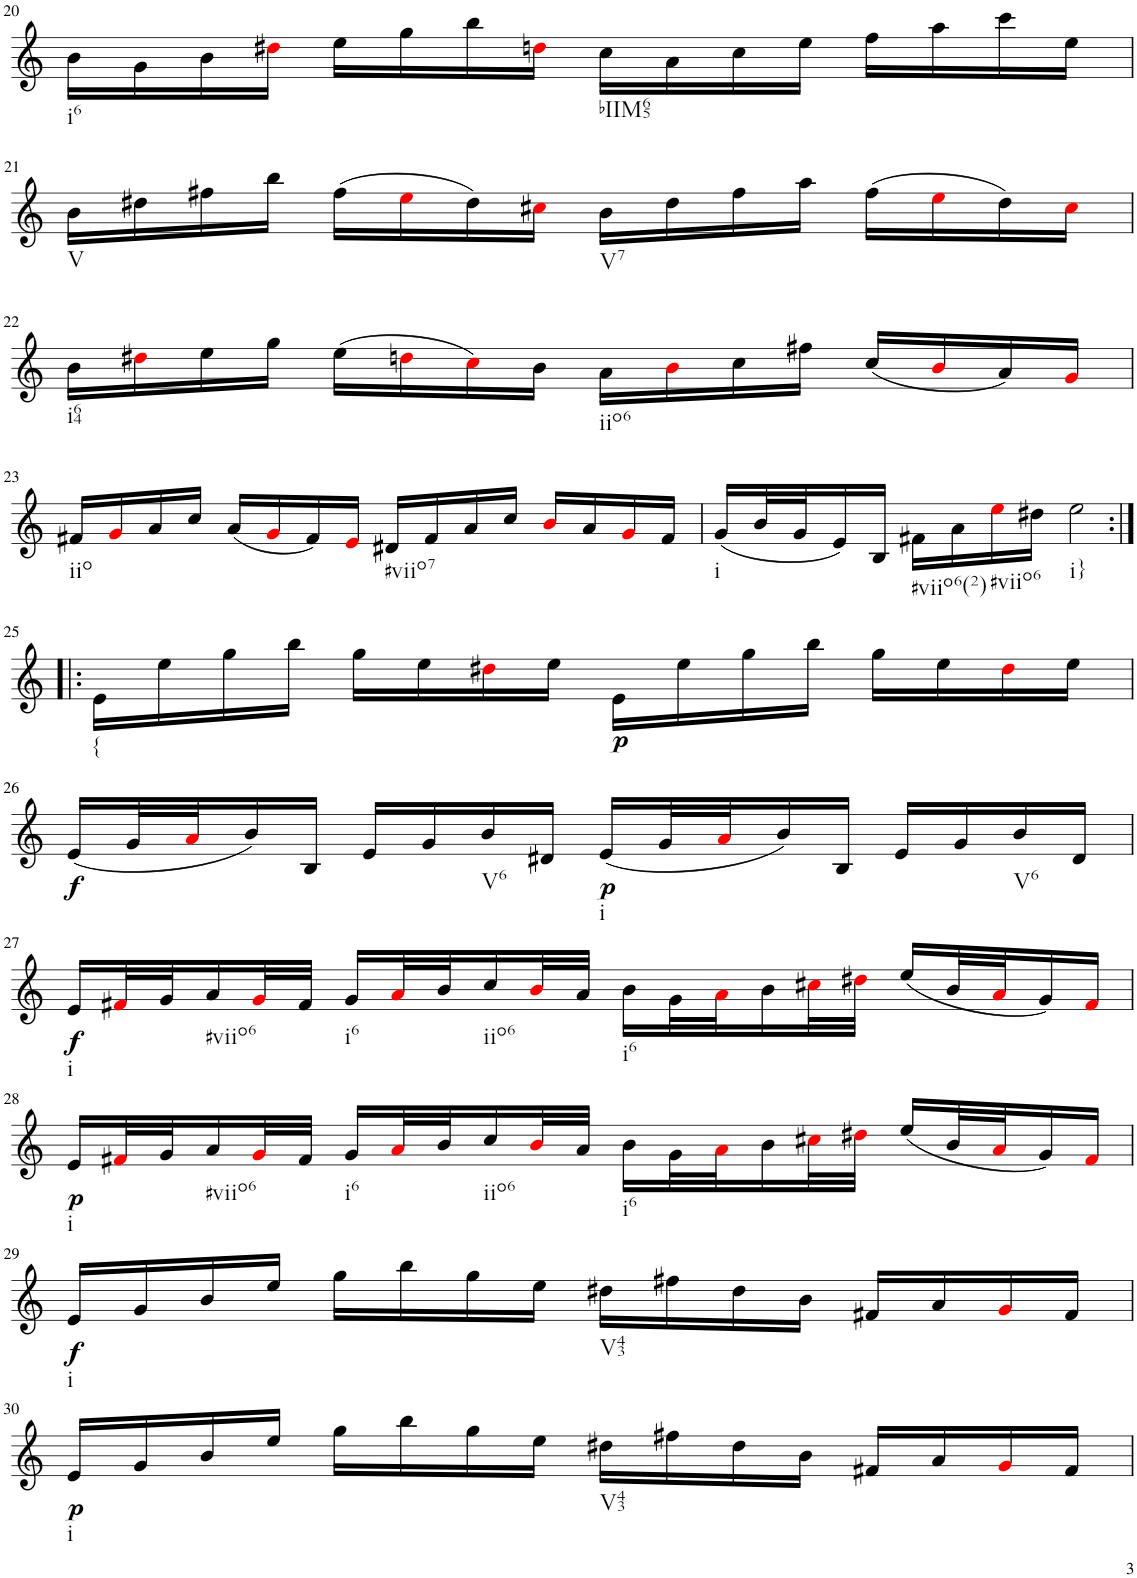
**kern	**dynam
*part1	*part1
*staff1	*staff1
*I"Violin	*
*I'Vln.	*
!!LO:PB:g=z
*clefG2	*
*k[]	*
*M2/2	*
=20	=20
!LO:TX:b:t=i6	!
16b\LL	.
16g\	.
16b\	.
16dd#Xi\JJ	.
16ee\LL	.
16gg\	.
16bb\	.
16ddni\JJ	.
!LO:TX:b:t=bIIM65	!
16cc\LL	.
16a\	.
16cc\	.
16ee\JJ	.
16ff\LL	.
16aa\	.
16ccc\	.
16ee\JJ	.
!!LO:LB:g=z
=21	=21
!LO:TX:b:t=V	!
16b\LL	.
16dd#X\	.
16ff#X\	.
16bb\JJ	.
(16ff#\LL	.
16eei\	.
16dd#\)	.
16cc#Xi\JJ	.
!LO:TX:b:t=V7	!
16b\LL	.
16dd#\	.
16ff#\	.
16aa\JJ	.
(16ff#\LL	.
16eei\	.
16dd#\)	.
16cc#i\JJ	.
!!LO:LB:g=z
=22	=22
!LO:TX:b:t=i64	!
16b\LL	.
16dd#Xi\	.
16ee\	.
16gg\JJ	.
(16ee\LL	.
16ddni\	.
16cci\)	.
16b\JJ	.
!LO:TX:b:t=iio6	!
16a\LL	.
16bi\	.
16cc\	.
16ff#X\JJ	.
(16cc/LL	.
16bi/	.
16a/)	.
16gi/JJ	.
!!LO:LB:g=z
=23	=23
!LO:TX:b:t=iio	!
16f#X/LL	.
16gi/	.
16a/	.
16cc/JJ	.
(16a/LL	.
16gi/	.
16f#/)	.
16ei/JJ	.
!LO:TX:b:t=#viio7	!
16d#X/LL	.
16f#/	.
16a/	.
16cc/JJ	.
16bi/LL	.
16a/	.
16gi/	.
16f#/JJ	.
=24	=24
!LO:TX:b:t=i	!
(16g/LL	.
32b/L	.
32g/J	.
16e/)	.
16B/JJ	.
!LO:TX:b:t=#viio6(2)	!
16f#X\LL	.
16a\	.
!LO:TX:b:t=#viio6	!
16eei\	.
16dd#X\JJ	.
!LO:TX:b:t=i}	!
2ee\	.
!!LO:LB:g=z
=25:|!|:	=25:|!|:
!LO:TX:b:t={	!
16e\LL	.
16ee\	.
16gg\	.
16bb\JJ	.
16gg\LL	.
16ee\	.
16dd#Xi\	.
16ee\JJ	.
!	!LO:DY:b
16e\LL	p
16ee\	.
16gg\	.
16bb\JJ	.
16gg\LL	.
16ee\	.
16dd#i\	.
16ee\JJ	.
!!LO:LB:g=z
=26	=26
!	!LO:DY:b
(16e/LL	f
32g/L	.
32ai/J	.
16b/)	.
16B/JJ	.
16e/LL	.
16g/	.
!LO:TX:b:t=V6	!
16b/	.
16d#X/JJ	.
!LO:TX:b:t=i	!
!	!LO:DY:b
(16e/LL	p
32g/L	.
32ai/J	.
16b/)	.
16B/JJ	.
16e/LL	.
16g/	.
!LO:TX:b:t=V6	!
16b/	.
16d#/JJ	.
!!LO:LB:g=z
=27	=27
!LO:TX:b:t=i	!
!	!LO:DY:b
16e/LL	f
32f#Xi/L	.
32g/J	.
!LO:TX:b:t=#viio6	!
16a/	.
32gi/L	.
32f#/JJJ	.
!LO:TX:b:t=i6	!
16g/LL	.
32ai/L	.
32b/J	.
!LO:TX:b:t=iio6	!
16cc/	.
32bi/L	.
32a/JJJ	.
!LO:TX:b:t=i6	!
16b\LL	.
32g\L	.
32ai\J	.
16b\	.
32cc#Xi\L	.
32dd#Xi\JJJ	.
(16ee/LL	.
32b/L	.
32ai/J	.
16g/)	.
16f#i/JJ	.
!!LO:LB:g=z
=28	=28
!LO:TX:b:t=i	!
!	!LO:DY:b
16e/LL	p
32f#Xi/L	.
32g/J	.
!LO:TX:b:t=#viio6	!
16a/	.
32gi/L	.
32f#/JJJ	.
!LO:TX:b:t=i6	!
16g/LL	.
32ai/L	.
32b/J	.
!LO:TX:b:t=iio6	!
16cc/	.
32bi/L	.
32a/JJJ	.
!LO:TX:b:t=i6	!
16b\LL	.
32g\L	.
32ai\J	.
16b\	.
32cc#Xi\L	.
32dd#Xi\JJJ	.
(16ee/LL	.
32b/L	.
32ai/J	.
16g/)	.
16f#i/JJ	.
!!LO:LB:g=z
=29	=29
!LO:TX:b:t=i	!
!	!LO:DY:b
16e/LL	f
16g/	.
16b/	.
16ee/JJ	.
16gg\LL	.
16bb\	.
16gg\	.
16ee\JJ	.
!LO:TX:b:t=V43	!
16dd#X\LL	.
16ff#X\	.
16dd#\	.
16b\JJ	.
16f#X/LL	.
16a/	.
16gi/	.
16f#/JJ	.
!!LO:LB:g=z
=30	=30
!LO:TX:b:t=i	!
!	!LO:DY:b
16e/LL	p
16g/	.
16b/	.
16ee/JJ	.
16gg\LL	.
16bb\	.
16gg\	.
16ee\JJ	.
!LO:TX:b:t=V43	!
16dd#X\LL	.
16ff#X\	.
16dd#\	.
16b\JJ	.
16f#X/LL	.
16a/	.
16gi/	.
16f#/JJ	.
=	=
*-	*-
